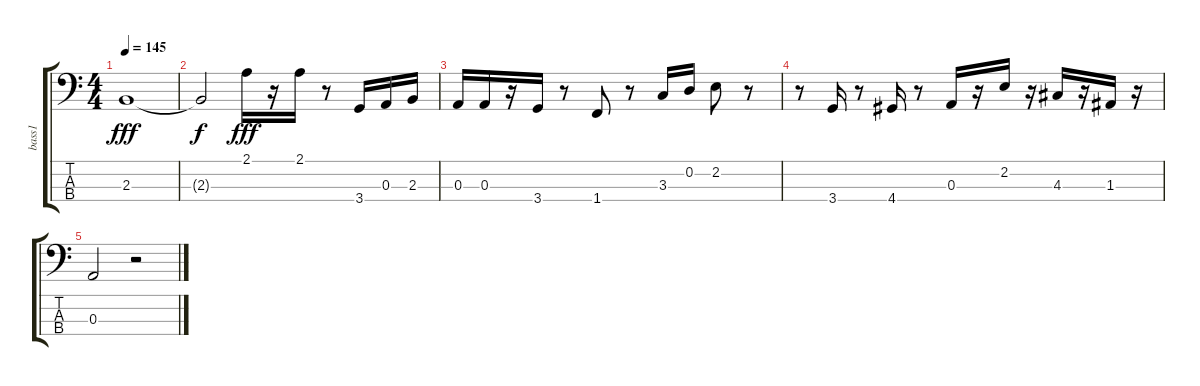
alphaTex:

\track ("bass1" "bass1") {instrument electricbassfinger}
\staff {score tabs}
\tuning (G2 D2 A1 E1) {hide}
\ts (4 4)
\tempo 145
\clef f4
\ks c
2.3.1{dy fff} |
2.3{t}.2{dy f} 2.1.16{dy fff} r.16 2.1.16 r.8 3.4.16 0.3.16 2.3.16 |
0.3.16 0.3.16 r.16 3.4.16 r.8 1.4.8 r.8 3.3.16 0.2.16 2.2.8 r.8 |
r.8 3.4.16 r.8 4.4.16 r.8 0.3.16 r.16 2.2.16 r.16 4.3.16 r.16 1.3.16 r.16 |
0.3.2 r.2
